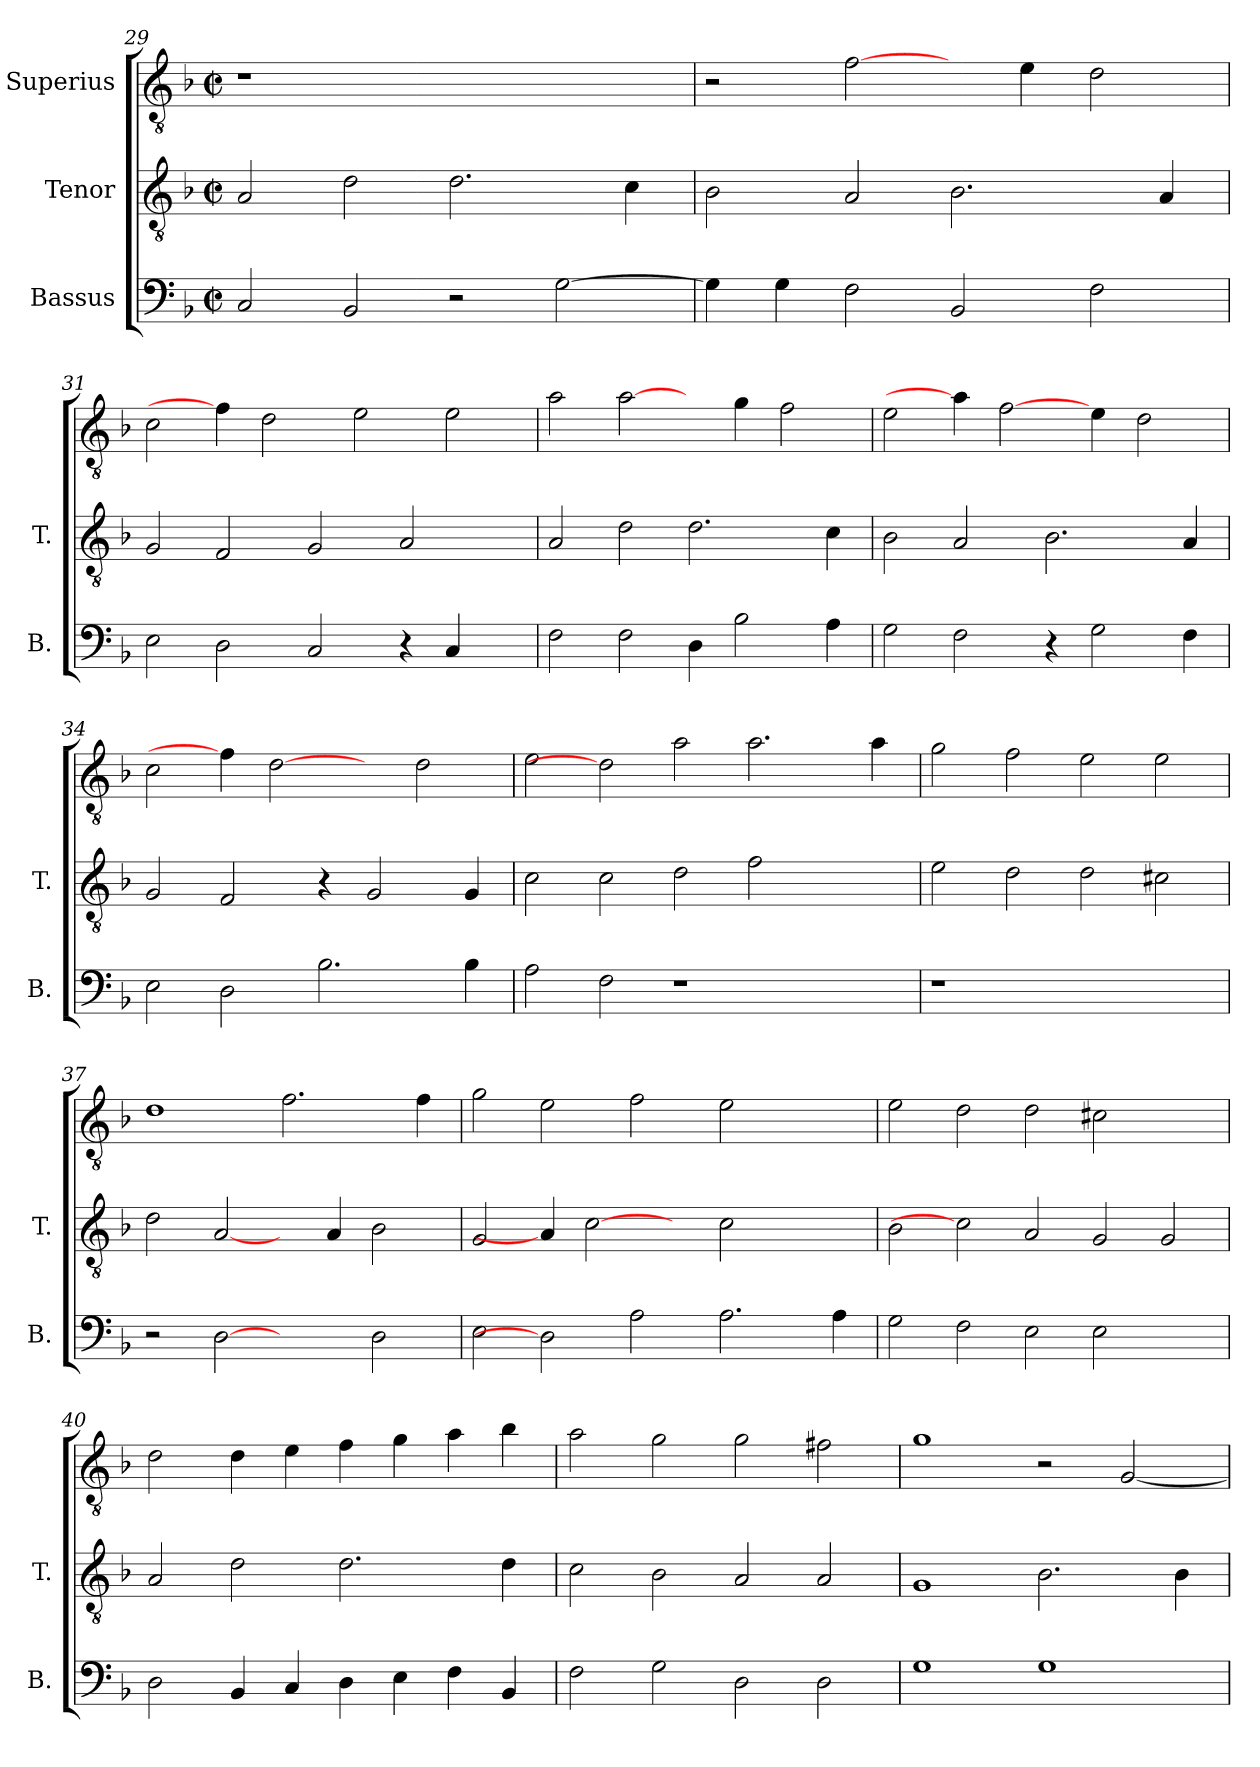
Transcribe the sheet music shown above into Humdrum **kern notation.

**kern	**kern	**kern
*part3	*part2	*part1
*staff3	*staff2	*staff1
*I"Bassus	*I"Tenor	*I"Superius
*I'B.	*I'T.	*
*clefF4	*clefGv2	*clefGv2
*	*ITrd7c12	*ITrd7c12
*k[b-]	*k[b-]	*k[b-]
*F:	*F:	*F:
*M2/2	*M2/2	*M2/2
*met(c|)	*met(c|)	*met(c|)
=29	=29	=29
!	!	!LO:N:vis=1
2Ci/	2AAi/	1r
2BB-i/	2Di\	.
2r	2.Di\	1ryy
[>2Gi\	.	.
.	4Ci\	.
!!LO:PB:g=z
=30	=30	=30
4Gi\]	2BB-i\	2r
4Gi\	.	.
2Fi\	2AAi/	[2Fi\
2BB-i/	2.BB-i\	4ryy
.	.	4Ei\
2Fi\	.	2Di\
.	4AAi/	.
=31	=31	=31
2Ei\	2GGi/	2Ci\
2Di\	2FFi/	4Fi\]
.	.	2Di\
2Ci/	2GGi/	.
.	.	2Ei\
4r	2AAi/	.
4Ci/	.	2Ei\
4ryy	4ryy	.
=32	=32	=32
2Fi\	2AAi/	2Ai\
2Fi\	2Di\	[2Ai\
4Di\	2.Di\	4ryy
2B-i\	.	4Gi\
.	.	2Fi\
4Ai\	4Ci\	.
=33	=33	=33
2Gi\	2BB-i\	2Ei\
2Fi\	2AAi/	4Ai\]
.	.	[2Fi\
4r	2.BB-i\	.
2Gi\	.	4Ei\
.	.	2Di\
4Fi\	4AAi/	.
!!LO:LB:g=z
=34	=34	=34
2Ei\	2GGi/	2Ci\
2Di\	2FFi/	4Fi\]
.	.	[2Di
2.B-i\	4r	.
.	2GGi/	4ryy
.	.	2Di\
4B-i\	4GGi/	.
=35	=35	=35
2Ai\	2Ci\	2Ei\
2Fi\	2Ci\	2Di]
1r	2Di\	2Ai\
.	2Fi\	2.Ai\
2ryy	2ryy	.
.	.	4Ai\
=36	=36	=36
!LO:N:vis=1	!	!
1r	2Ei\	2Gi\
.	2Di\	2Fi\
1ryy	2Di\	2Ei\
.	2C#Xi\	2Ei\
=37	=37	=37
2r	2Di\	1Di
[2Di	[2AAi/	.
2ryy	4ryy	2.Fi\
.	4AAi/	.
2Di\	2BB-i\	.
.	.	4Fi\
=38	=38	=38
2Ei\	2GGi/	2Gi\
2Di]	4AAi/]	2Ei\
.	[2Ci	.
2Ai\	.	2Fi\
.	4ryy	.
2.Ai\	2Ci\	2Ei\
.	2ryy	2ryy
4Ai\	.	.
!!LO:LB:g=z
=39	=39	=39
2Gi\	2BB-i\	2Ei\
2Fi\	2Ci]	2Di\
2Ei\	2AAi/	2Di\
2Ei\	2GGi/	2C#Xi\
2ryy	2GGi/	2ryy
=40	=40	=40
2Di\	2AAi/	2Di\
4BB-i/	2Di\	4Di\
4Ci/	.	4Ei\
4Di\	2.Di\	4Fi\
4Ei\	.	4Gi\
4Fi\	.	4Ai\
4BB-i/	4Di\	4B-i\
=41	=41	=41
2Fi\	2Ci\	2Ai\
2Gi\	2BB-i\	2Gi\
2Di\	2AAi/	2Gi\
2Di\	2AAi/	2F#Xi\
=42	=42	=42
1Gi	1GGi	1Gi
1Gi	2.BB-i\	2r
.	.	[<2GGi/
.	4BB-i\	.
=	=	=
*-	*-	*-
